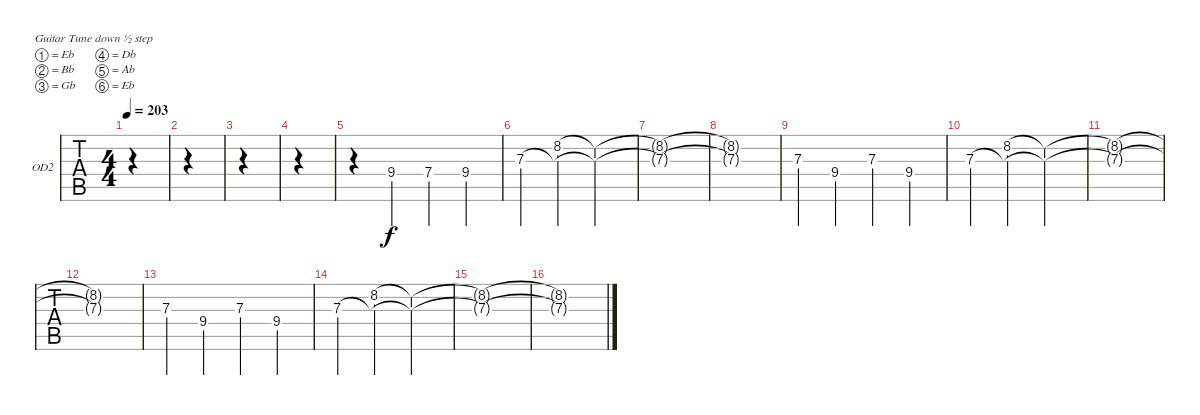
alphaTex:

\defaultSystemsLayout 4
\bracketExtendMode groupsimilarinstruments
\firstSystemTrackNameOrientation horizontal
\otherSystemsTrackNameOrientation horizontal
\track ("Extra Guitar Two" "OD2") {instrument overdrivenguitar}
\staff {tabs}
\tuning (Eb4 Bb3 Gb3 Db3 Ab2 Eb2)
\ts (4 4)
\tempo 203
\clef g2
\ks c
|
|
|
|
r.4 9.4.4{dy f} 7.4.4 9.4.4 |
7.3.4 (8.2 7.3{t}).4 (8.2{t} 7.3{t}).2 |
(7.3{t} 8.2{t}).1 |
(8.2{t} 7.3{t}).1 |
7.3.4 9.4.4 7.3.4 9.4.4 |
7.3.4 (8.2 7.3{t}).4 (8.2{t} 7.3{t}).2 |
(7.3{t} 8.2{t}).1 |
(8.2{t} 7.3{t}).1 |
7.3.4 9.4.4 7.3.4 9.4.4 |
7.3.4 (8.2 7.3{t}).4 (8.2{t} 7.3{t}).2 |
(7.3{t} 8.2{t}).1 |
(8.2{t} 7.3{t}).1
